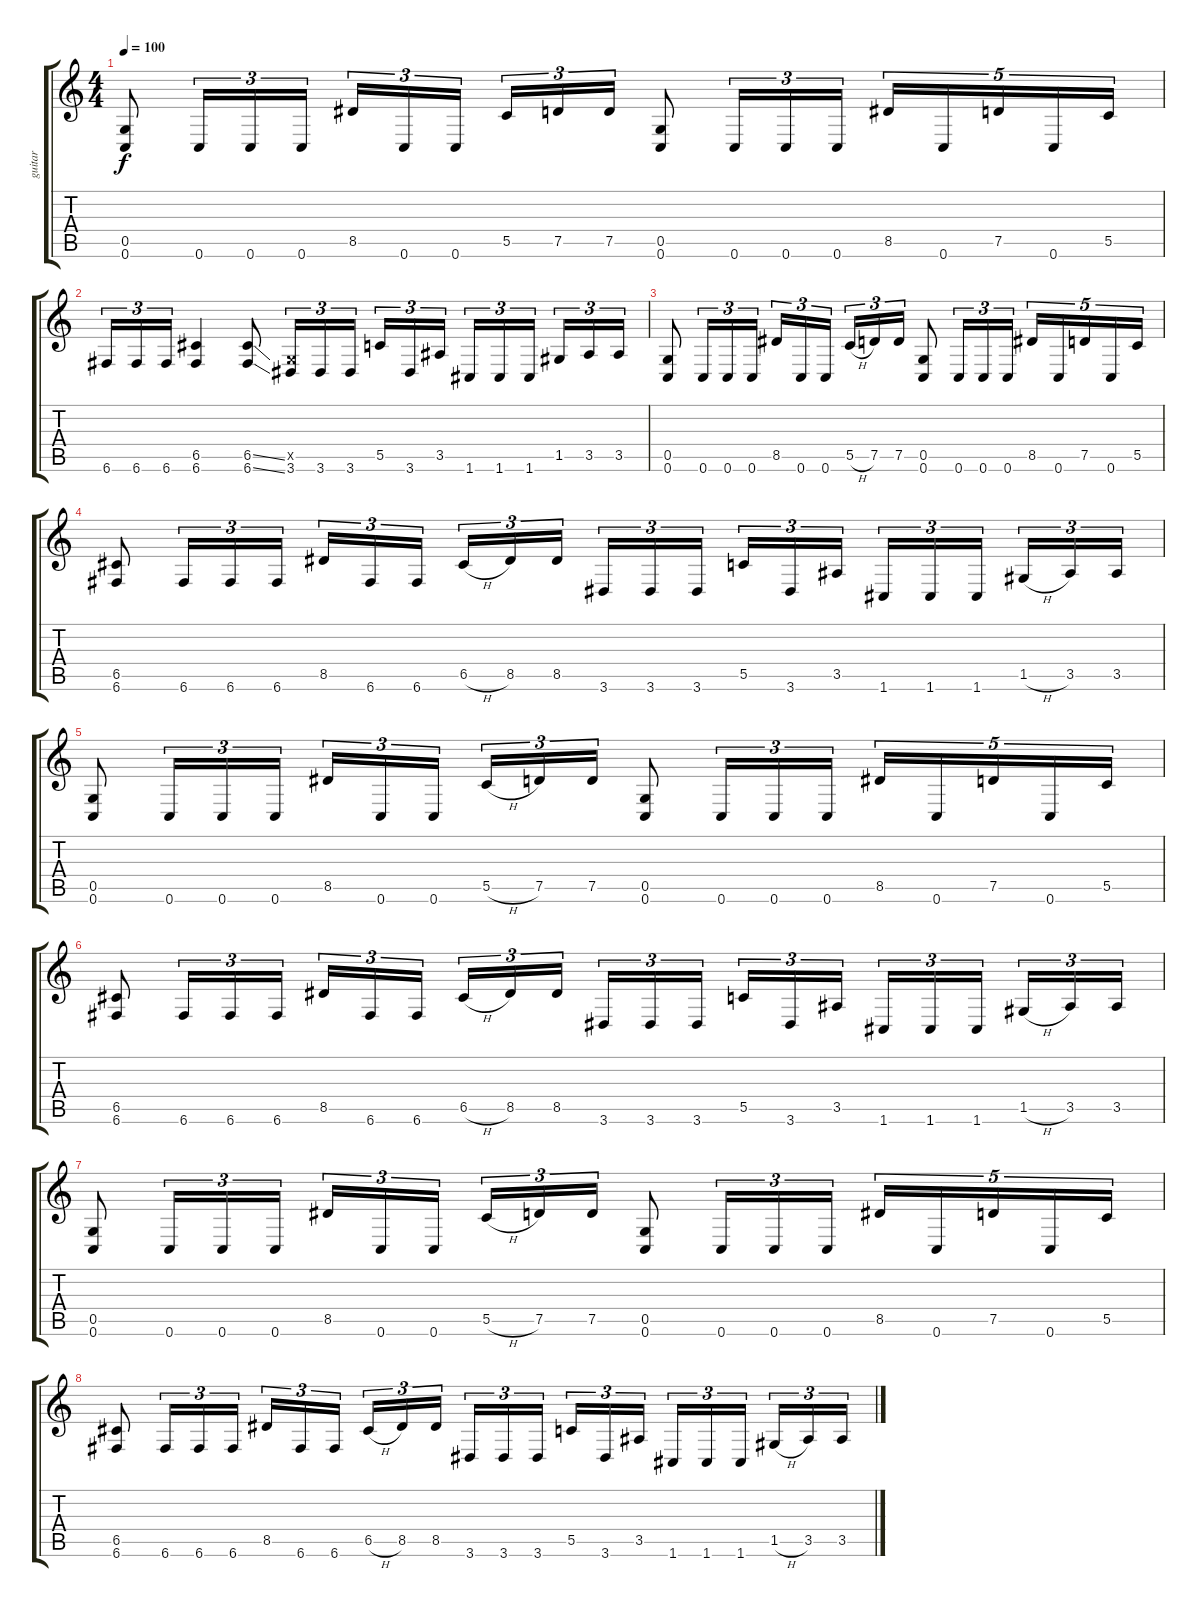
\track ("guitar" "guitar") {instrument distortionguitar}
\staff {score tabs}
\tuning (D4 A3 F3 C3 G2 C2) {hide}
\ts (4 4)
\tempo 100
\clef g2
\ks c
(0.5 0.6).8{dy f} 0.6.16{tu (3 2)} 0.6.16{tu (3 2)} 0.6.16{tu (3 2)} 8.5.16{tu (3 2)} 0.6.16{tu (3 2)} 0.6.16{tu (3 2)} 5.5.16{tu (3 2)} 7.5.16{tu (3 2)} 7.5.16{tu (3 2)} (0.5 0.6).8 0.6.16{tu (3 2)} 0.6.16{tu (3 2)} 0.6.16{tu (3 2)} 8.5.16{tu (5 4)} 0.6.16{tu (5 4)} 7.5.16{tu (5 4)} 0.6.16{tu (5 4)} 5.5.16{tu (5 4)} |
6.6.16{tu (3 2)} 6.6.16{tu (3 2)} 6.6.16{tu (3 2)} (6.5 6.6).4 (6.5{ss} 6.6{ss}).8 (0.5{x} 3.6).16{tu (3 2)} 3.6.16{tu (3 2)} 3.6.16{tu (3 2)} 5.5.16{tu (3 2)} 3.6.16{tu (3 2)} 3.5.16{tu (3 2)} 1.6.16{tu (3 2)} 1.6.16{tu (3 2)} 1.6.16{tu (3 2)} 1.5.16{tu (3 2)} 3.5.16{tu (3 2)} 3.5.16{tu (3 2)} |
(0.5 0.6).8 0.6.16{tu (3 2)} 0.6.16{tu (3 2)} 0.6.16{tu (3 2)} 8.5.16{tu (3 2)} 0.6.16{tu (3 2)} 0.6.16{tu (3 2)} 5.5{h}.16{tu (3 2)} 7.5.16{tu (3 2)} 7.5.16{tu (3 2)} (0.5 0.6).8 0.6.16{tu (3 2)} 0.6.16{tu (3 2)} 0.6.16{tu (3 2)} 8.5.16{tu (5 4)} 0.6.16{tu (5 4)} 7.5.16{tu (5 4)} 0.6.16{tu (5 4)} 5.5.16{tu (5 4)} |
(6.5 6.6).8 6.6.16{tu (3 2)} 6.6.16{tu (3 2)} 6.6.16{tu (3 2)} 8.5.16{tu (3 2)} 6.6.16{tu (3 2)} 6.6.16{tu (3 2)} 6.5{h}.16{tu (3 2)} 8.5.16{tu (3 2)} 8.5.16{tu (3 2)} 3.6.16{tu (3 2)} 3.6.16{tu (3 2)} 3.6.16{tu (3 2)} 5.5.16{tu (3 2)} 3.6.16{tu (3 2)} 3.5.16{tu (3 2)} 1.6.16{tu (3 2)} 1.6.16{tu (3 2)} 1.6.16{tu (3 2)} 1.5{h}.16{tu (3 2)} 3.5.16{tu (3 2)} 3.5.16{tu (3 2)} |
(0.5 0.6).8 0.6.16{tu (3 2)} 0.6.16{tu (3 2)} 0.6.16{tu (3 2)} 8.5.16{tu (3 2)} 0.6.16{tu (3 2)} 0.6.16{tu (3 2)} 5.5{h}.16{tu (3 2)} 7.5.16{tu (3 2)} 7.5.16{tu (3 2)} (0.5 0.6).8 0.6.16{tu (3 2)} 0.6.16{tu (3 2)} 0.6.16{tu (3 2)} 8.5.16{tu (5 4)} 0.6.16{tu (5 4)} 7.5.16{tu (5 4)} 0.6.16{tu (5 4)} 5.5.16{tu (5 4)} |
(6.5 6.6).8 6.6.16{tu (3 2)} 6.6.16{tu (3 2)} 6.6.16{tu (3 2)} 8.5.16{tu (3 2)} 6.6.16{tu (3 2)} 6.6.16{tu (3 2)} 6.5{h}.16{tu (3 2)} 8.5.16{tu (3 2)} 8.5.16{tu (3 2)} 3.6.16{tu (3 2)} 3.6.16{tu (3 2)} 3.6.16{tu (3 2)} 5.5.16{tu (3 2)} 3.6.16{tu (3 2)} 3.5.16{tu (3 2)} 1.6.16{tu (3 2)} 1.6.16{tu (3 2)} 1.6.16{tu (3 2)} 1.5{h}.16{tu (3 2)} 3.5.16{tu (3 2)} 3.5.16{tu (3 2)} |
(0.5 0.6).8 0.6.16{tu (3 2)} 0.6.16{tu (3 2)} 0.6.16{tu (3 2)} 8.5.16{tu (3 2)} 0.6.16{tu (3 2)} 0.6.16{tu (3 2)} 5.5{h}.16{tu (3 2)} 7.5.16{tu (3 2)} 7.5.16{tu (3 2)} (0.5 0.6).8 0.6.16{tu (3 2)} 0.6.16{tu (3 2)} 0.6.16{tu (3 2)} 8.5.16{tu (5 4)} 0.6.16{tu (5 4)} 7.5.16{tu (5 4)} 0.6.16{tu (5 4)} 5.5.16{tu (5 4)} |
(6.5 6.6).8 6.6.16{tu (3 2)} 6.6.16{tu (3 2)} 6.6.16{tu (3 2)} 8.5.16{tu (3 2)} 6.6.16{tu (3 2)} 6.6.16{tu (3 2)} 6.5{h}.16{tu (3 2)} 8.5.16{tu (3 2)} 8.5.16{tu (3 2)} 3.6.16{tu (3 2)} 3.6.16{tu (3 2)} 3.6.16{tu (3 2)} 5.5.16{tu (3 2)} 3.6.16{tu (3 2)} 3.5.16{tu (3 2)} 1.6.16{tu (3 2)} 1.6.16{tu (3 2)} 1.6.16{tu (3 2)} 1.5{h}.16{tu (3 2)} 3.5.16{tu (3 2)} 3.5.16{tu (3 2)}
